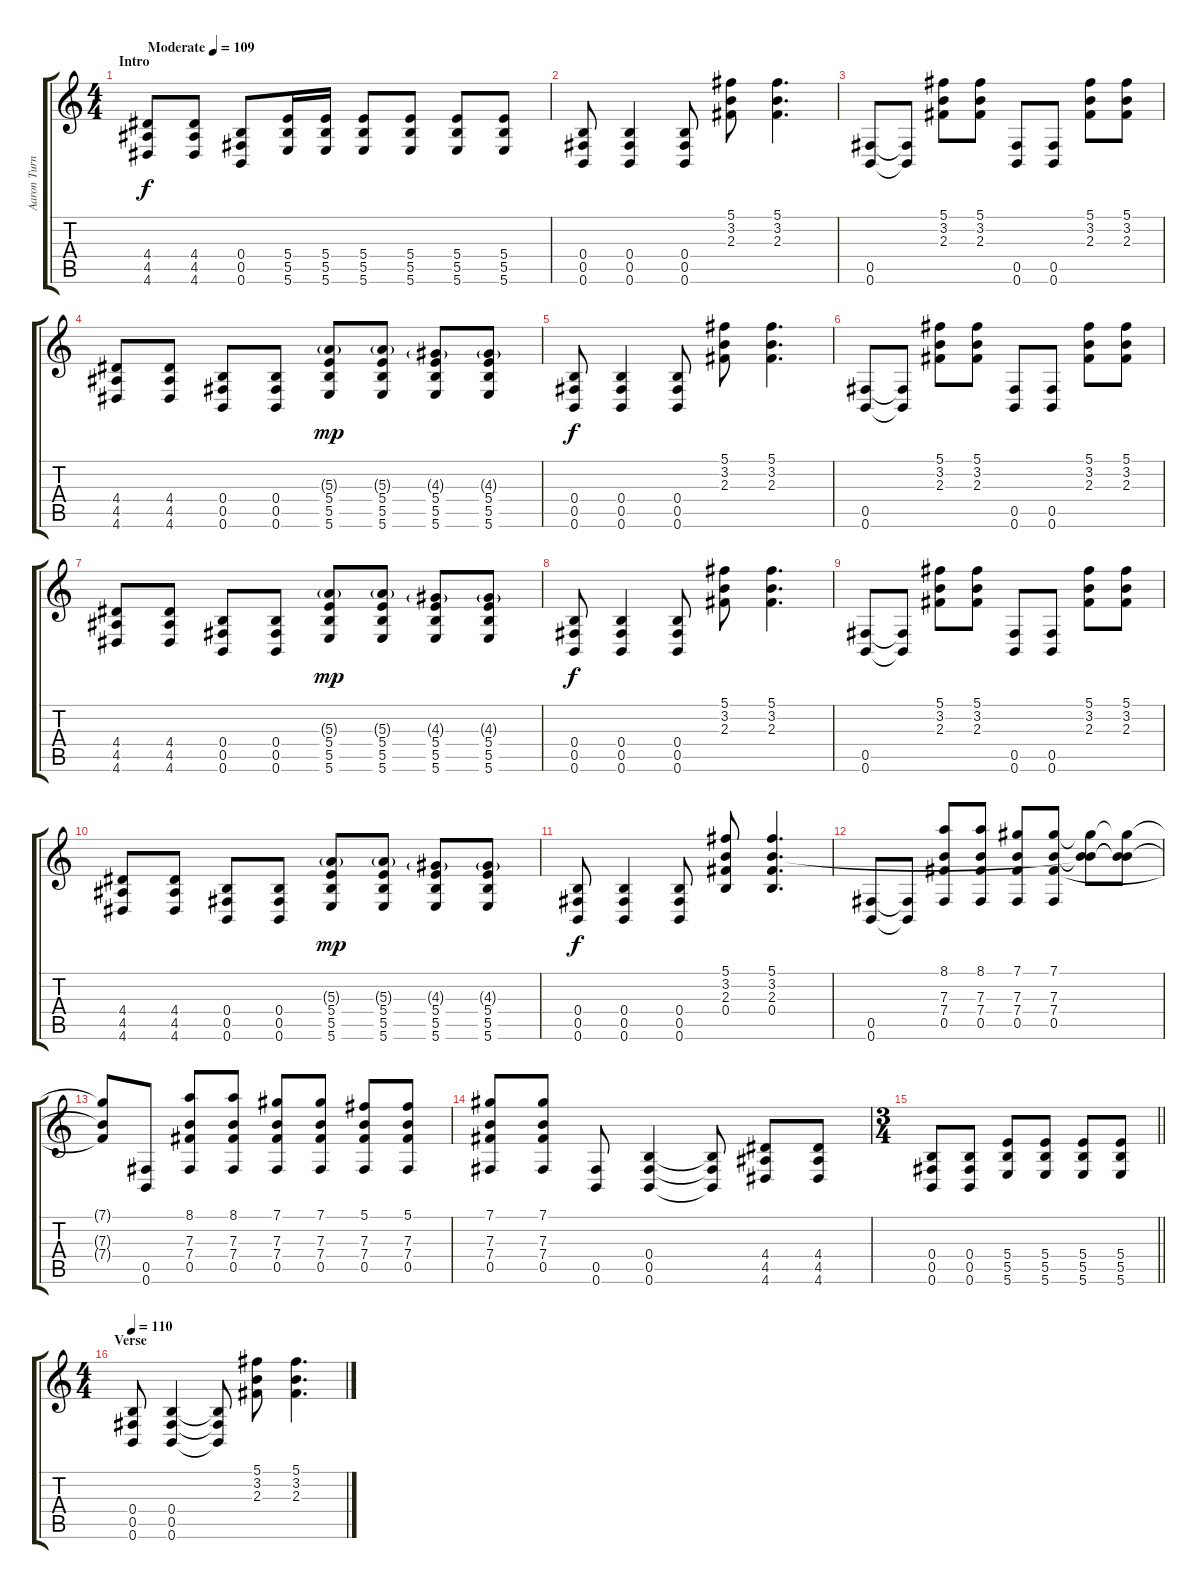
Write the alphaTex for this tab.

\track ("Aaron Turner" "Aaron Turn") {instrument distortionguitar}
\staff {score tabs}
\tuning (Db4 Ab3 E3 B2 Gb2 B1) {hide}
\ts (4 4)
\section ("" "Intro")
\tempo (109 "Moderate")
\clef g2
\ks c
(4.4 4.5 4.6).8{dy f instrument distortionguitar} (4.4 4.5 4.6).8 (0.4 0.5 0.6).8 (5.4 5.5 5.6).16 (5.4 5.5 5.6).16 (5.4 5.5 5.6).8 (5.4 5.5 5.6).8 (5.4 5.5 5.6).8 (5.4 5.5 5.6).8 |
(0.4 0.5 0.6).8 (0.4 0.5 0.6).4 (0.4 0.5 0.6).8 (5.1 3.2 2.3).8 (5.1 3.2 2.3).4{d} |
(0.5 0.6).8 (0.5{t} 0.6{t}).8 (5.1 3.2 2.3).8 (5.1 3.2 2.3).8 (0.5 0.6).8 (0.5 0.6).8 (5.1 3.2 2.3).8 (5.1 3.2 2.3).8 |
(4.4 4.5 4.6).8 (4.4 4.5 4.6).8 (0.4 0.5 0.6).8 (0.4 0.5 0.6).8 (5.3{g} 5.4 5.5 5.6).8{dy mp} (5.3{g} 5.4 5.5 5.6).8 (4.3{g} 5.4 5.5 5.6).8 (4.3{g} 5.4 5.5 5.6).8 |
(0.4 0.5 0.6).8{dy f} (0.4 0.5 0.6).4 (0.4 0.5 0.6).8 (5.1 3.2 2.3).8 (5.1 3.2 2.3).4{d} |
(0.5 0.6).8 (0.5{t} 0.6{t}).8 (5.1 3.2 2.3).8 (5.1 3.2 2.3).8 (0.5 0.6).8 (0.5 0.6).8 (5.1 3.2 2.3).8 (5.1 3.2 2.3).8 |
(4.4 4.5 4.6).8 (4.4 4.5 4.6).8 (0.4 0.5 0.6).8 (0.4 0.5 0.6).8 (5.3{g} 5.4 5.5 5.6).8{dy mp} (5.3{g} 5.4 5.5 5.6).8 (4.3{g} 5.4 5.5 5.6).8 (4.3{g} 5.4 5.5 5.6).8 |
(0.4 0.5 0.6).8{dy f} (0.4 0.5 0.6).4 (0.4 0.5 0.6).8 (5.1 3.2 2.3).8 (5.1 3.2 2.3).4{d} |
(0.5 0.6).8 (0.5{t} 0.6{t}).8 (5.1 3.2 2.3).8 (5.1 3.2 2.3).8 (0.5 0.6).8 (0.5 0.6).8 (5.1 3.2 2.3).8 (5.1 3.2 2.3).8 |
(4.4 4.5 4.6).8 (4.4 4.5 4.6).8 (0.4 0.5 0.6).8 (0.4 0.5 0.6).8 (5.3{g} 5.4 5.5 5.6).8{dy mp} (5.3{g} 5.4 5.5 5.6).8 (4.3{g} 5.4 5.5 5.6).8 (4.3{g} 5.4 5.5 5.6).8 |
(0.4 0.5 0.6).8{dy f} (0.4 0.5 0.6).4 (0.4 0.5 0.6).8 (5.1 3.2 2.3 0.4).8 (5.1 3.2 2.3 0.4).4{d} |
(0.5 0.6).8 (0.5{t} 0.6{t}).8 (8.1 7.3 7.4 0.5).8 (8.1 7.3 7.4 0.5).8 (7.1 7.3 7.4 0.5).8 (7.1 7.3 7.4 0.5).8 (7.1{t} 3.2{t} 7.3{t}).8 (7.1{t} 3.2{t} 7.3{t}).8 |
(7.1{t} 7.3{t} 7.4{t}).8 (0.5 0.6).8 (8.1 7.3 7.4 0.5).8 (8.1 7.3 7.4 0.5).8 (7.1 7.3 7.4 0.5).8 (7.1 7.3 7.4 0.5).8 (5.1 7.3 7.4 0.5).8 (5.1 7.3 7.4 0.5).8 |
(7.1 7.3 7.4 0.5).8 (7.1 7.3 7.4 0.5).8 (0.5 0.6).8 (0.4 0.5 0.6).4 (0.4{t} 0.5{t} 0.6{t}).8 (4.4 4.5 4.6).8 (4.4 4.5 4.6).8 |
\ts (3 4)
\barLineRight lightlight
(0.4 0.5 0.6).8 (0.4 0.5 0.6).8 (5.4 5.5 5.6).8 (5.4 5.5 5.6).8 (5.4 5.5 5.6).8 (5.4 5.5 5.6).8 |
\ts (4 4)
\section ("" "Verse")
\tempo 110
(0.4 0.5 0.6).8 (0.4 0.5 0.6).4 (0.4{t} 0.5{t} 0.6{t}).8 (5.1 3.2 2.3).8 (5.1 3.2 2.3).4{d}
